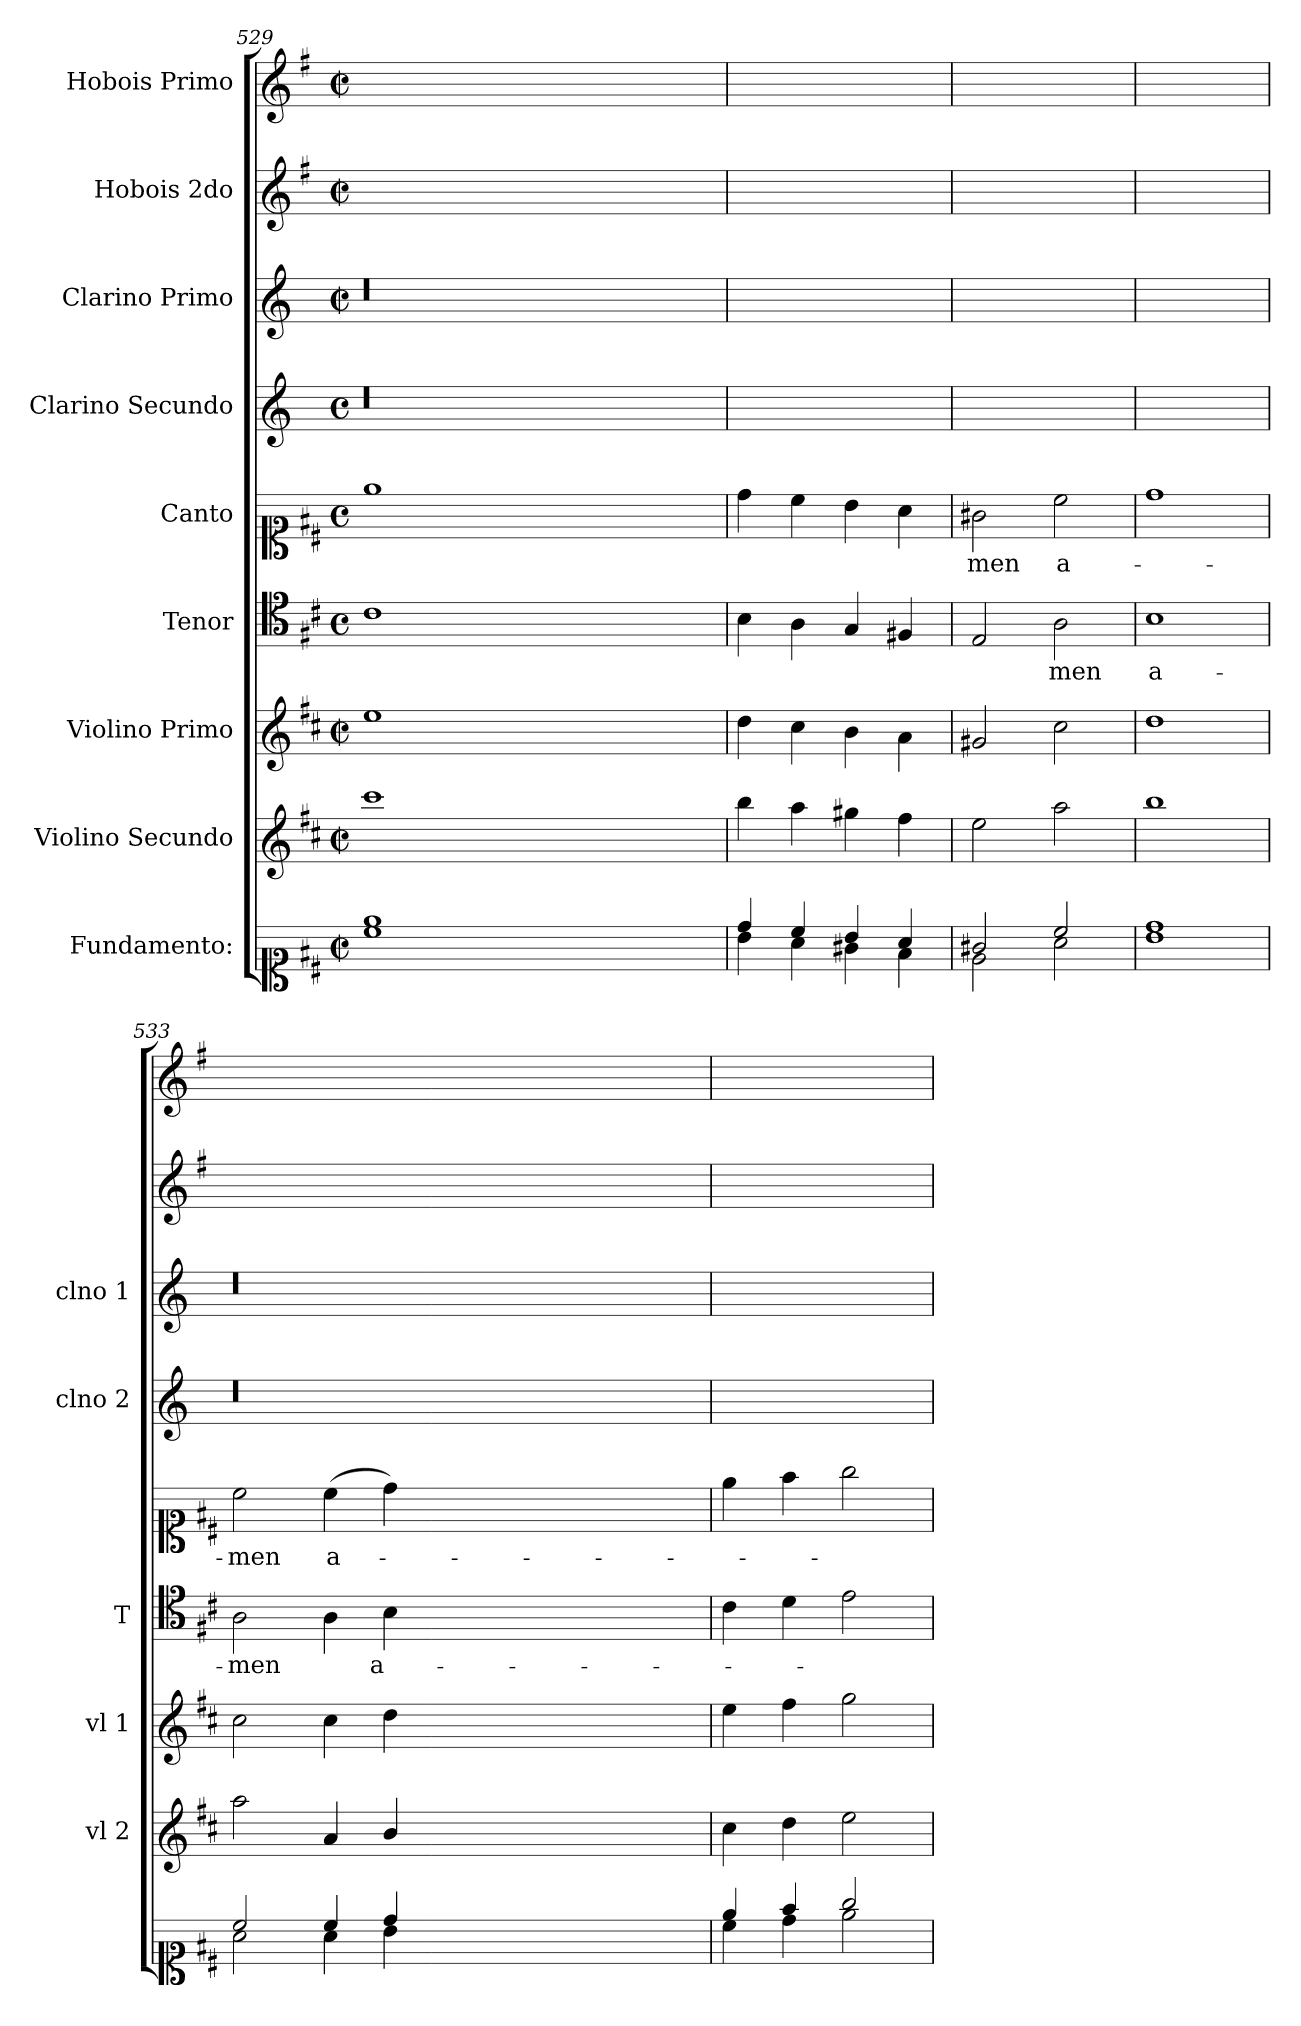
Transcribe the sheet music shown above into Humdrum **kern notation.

**kern	**kern	**kern	**kern	**text	**kern	**text	**kern	**kern	**kern	**kern
*part9	*part8	*part7	*part6	*part6	*part5	*part5	*part4	*part3	*part2	*part1
*staff9	*staff8	*staff7	*staff6	*staff6	*staff5	*staff5	*staff4	*staff3	*staff2	*staff1
*I"Fundamento:	*I"Violino Secundo	*I"Violino Primo	*I"Tenor	*	*I"Canto	*	*I"Clarino Secundo	*I"Clarino Primo	*I"Hobois 2do	*I"Hobois Primo
*	*I'vl 2	*I'vl 1	*I'T	*	*	*	*I'clno 2	*I'clno 1	*	*
*clefC1	*clefG2	*clefG2	*clefC4	*	*clefC1	*	*clefG2	*clefG2	*clefG2	*clefG2
*	*	*	*	*	*	*	*ITrd-1c-2	*ITrd-1c-2	*	*
*k[f#c#]	*k[f#c#]	*k[f#c#]	*k[f#c#]	*	*k[f#c#]	*	*k[f#c#]	*k[f#c#]	*k[f#]	*k[f#]
*M2/2	*M2/2	*M2/2	*M2/2	*	*M2/2	*	*M2/2	*M2/2	*M2/2	*M2/2
*met(c|)	*met(c|)	*met(c|)	*met(c)	*	*met(c)	*	*met(c)	*met(c|)	*met(c|)	*met(c|)
=529	=529	=529	=529	=529	=529	=529	=529	=529	=529	=529
1cc# 1ee	1ccc#	1ee	1c#	.	1ee	.	00rdd	00rdd	1ryy	1ryy
0.ryy	0.ryy	0.ryy	0.ryy	.	0.ryy	.	.	.	0.ryy	0.ryy
=530	=530	=530	=530	=530	=530	=530	=530	=530	=530	=530
*^	*	*	*	*	*	*	*	*	*	*
4dd/	4b\	4bb\	4dd\	4B\	.	4dd\	.	1ryy	1ryy	1ryy	1ryy
4cc#/	4a\	4aa\	4cc#\	4A\	.	4cc#\	.	.	.	.	.
4b/	4g#X\	4gg#X\	4b\	4G/	.	4b\	.	.	.	.	.
4a/	4f#\	4ff#\	4a\	4F#X/	.	4a\	.	.	.	.	.
=531	=531	=531	=531	=531	=531	=531	=531	=531	=531	=531	=531
2g#X/	2e\	2ee\	2g#X/	2E/	.	2g#X\	-men	1ryy	1ryy	1ryy	1ryy
2cc#/	2a\	2aa\	2cc#\	2A\	-men	2cc#\	a-	.	.	.	.
=532	=532	=532	=532	=532	=532	=532	=532	=532	=532	=532	=532
1dd	1b	1bb	1dd	1B	a-	1dd	.	1ryy	1ryy	1ryy	1ryy
=533	=533	=533	=533	=533	=533	=533	=533	=533	=533	=533	=533
2cc#/	2a\	2aa\	2cc#\	2A\	-men	2cc#\	-men	00rdd	00rdd	1ryy	1ryy
4cc#/	4a\	4a/	4cc#\	4A\	.	(>4cc#\	a-	.	.	.	.
4dd/	4b\	4b/	4dd\	4B\	a-	4dd\)	.	.	.	.	.
0.ryy	0.ryy	0.ryy	0.ryy	0.ryy	.	0.ryy	.	.	.	0.ryy	0.ryy
=534	=534	=534	=534	=534	=534	=534	=534	=534	=534	=534	=534
4ee/	4cc#\	4cc#\	4ee\	4c#\	.	4ee\	.	1ryy	1ryy	1ryy	1ryy
4ff#/	4dd\	4dd\	4ff#\	4d\	.	4ff#\	.	.	.	.	.
2gg/	2ee\	2ee\	2gg\	2e\	.	2gg\	.	.	.	.	.
*v	*v	*	*	*	*	*	*	*	*	*	*
=	=	=	=	=	=	=	=	=	=	=
*-	*-	*-	*-	*-	*-	*-	*-	*-	*-	*-
